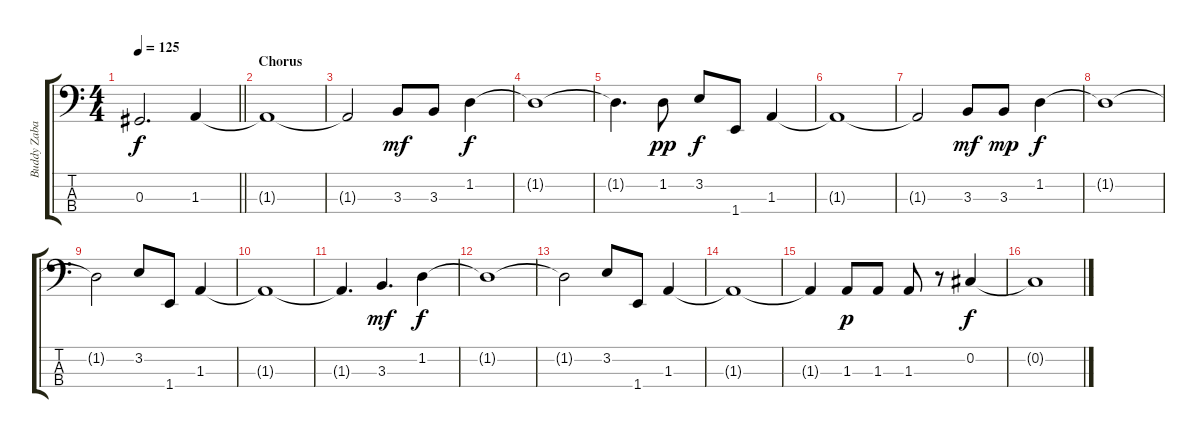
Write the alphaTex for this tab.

\track ("Buddy Zabala (Bass)" "Buddy Zaba") {instrument electricbassfinger}
\staff {score tabs}
\tuning (Gb2 Db2 Ab1 Eb1) {hide}
\ts (4 4)
\tempo 125
\clef f4
\barLineRight lightlight
\ks c
0.3{t}.2{d dy f} 1.3.4 |
\section ("" "Chorus")
1.3{t}.1 |
1.3{t}.2 3.3.8{dy mf} 3.3.8 1.2.4{dy f} |
1.2{t}.1 |
1.2{t}.4{d} 1.2.8{dy pp} 3.2.8{dy f} 1.4.8 1.3.4 |
1.3{t}.1 |
1.3{t}.2 3.3.8{dy mf} 3.3.8{dy mp} 1.2.4{dy f} |
1.2{t}.1 |
1.2{t}.2 3.2.8 1.4.8 1.3.4 |
1.3{t}.1 |
1.3{t}.4{d} 3.3.4{d dy mf} 1.2.4{dy f} |
1.2{t}.1 |
1.2{t}.2 3.2.8 1.4.8 1.3.4 |
1.3{t}.1 |
1.3{t}.4 1.3.8{dy p} 1.3.8 1.3.8 r.8 0.2.4{dy f} |
0.2{t}.1
